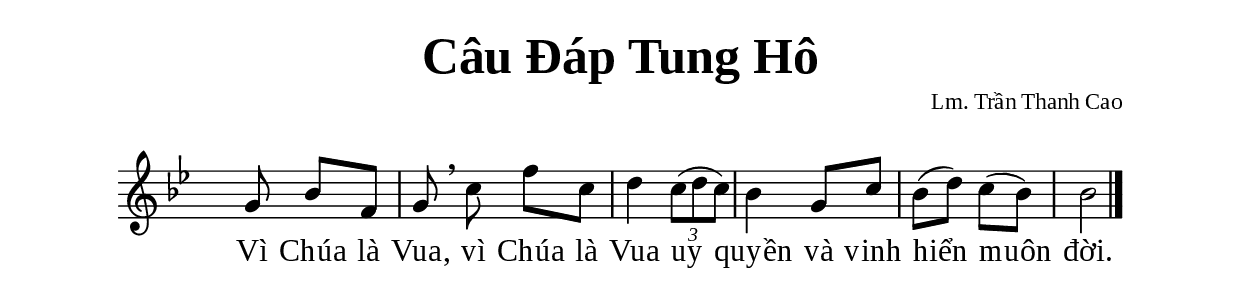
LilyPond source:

% Cài đặt chung
\version "2.20.0"
\include "english.ly"

\header {
  title = \markup { \fontsize #3 "Câu Đáp Tung Hô" }
  poet = " "
  composer = "Lm. Trần Thanh Cao"
  arranger = " "
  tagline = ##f
}

\paper {
  #(set-paper-size "a4")
  top-margin = 10\mm
  bottom-margin = 10\mm
  left-margin = 20\mm
  right-margin = 20\mm
  indent = #0
  #(define fonts
    (make-pango-font-tree
      "Liberation Serif"
      "Liberation Serif"
      "Liberation Serif"
      (/ 20 20)))
  page-count = #1
}

% Nhạc phiên khúc
nhacPhienKhucMot = \relative c'' {
  \partial 4. g8 bf f |
  g \breathe c f c |
  d4 \tuplet 3/2 { c8 (d c) } |
  bf4 g8 c |
  bf (d) c (bf) |
  bf2 \bar "|."
}

% Lời phiên khúc
loiPhienKhucMot = \lyricmode {
  Vì Chúa là Vua, vì Chúa là Vua uy quyền và vinh hiển muôn đời.
}


% Dàn trang
\score {
  \new ChoirStaff <<
    \new Staff = phienKhuc \with {
        \magnifyStaff #(magstep +1)
      }
      <<
      \new Voice = beSop {
        \key bf \major \time 2/4 \nhacPhienKhucMot
      }
    >>
    \new Lyrics \lyricsto beSop \loiPhienKhucMot
  >>
  \layout {
    \override Staff.TimeSignature.transparent = ##t
    \override Lyrics.LyricText.font-size = #+3
    \override Lyrics.LyricSpace.minimum-distance = #1.0
    \override Score.BarNumber.break-visibility = ##(#f #f #f)
  } 
}
